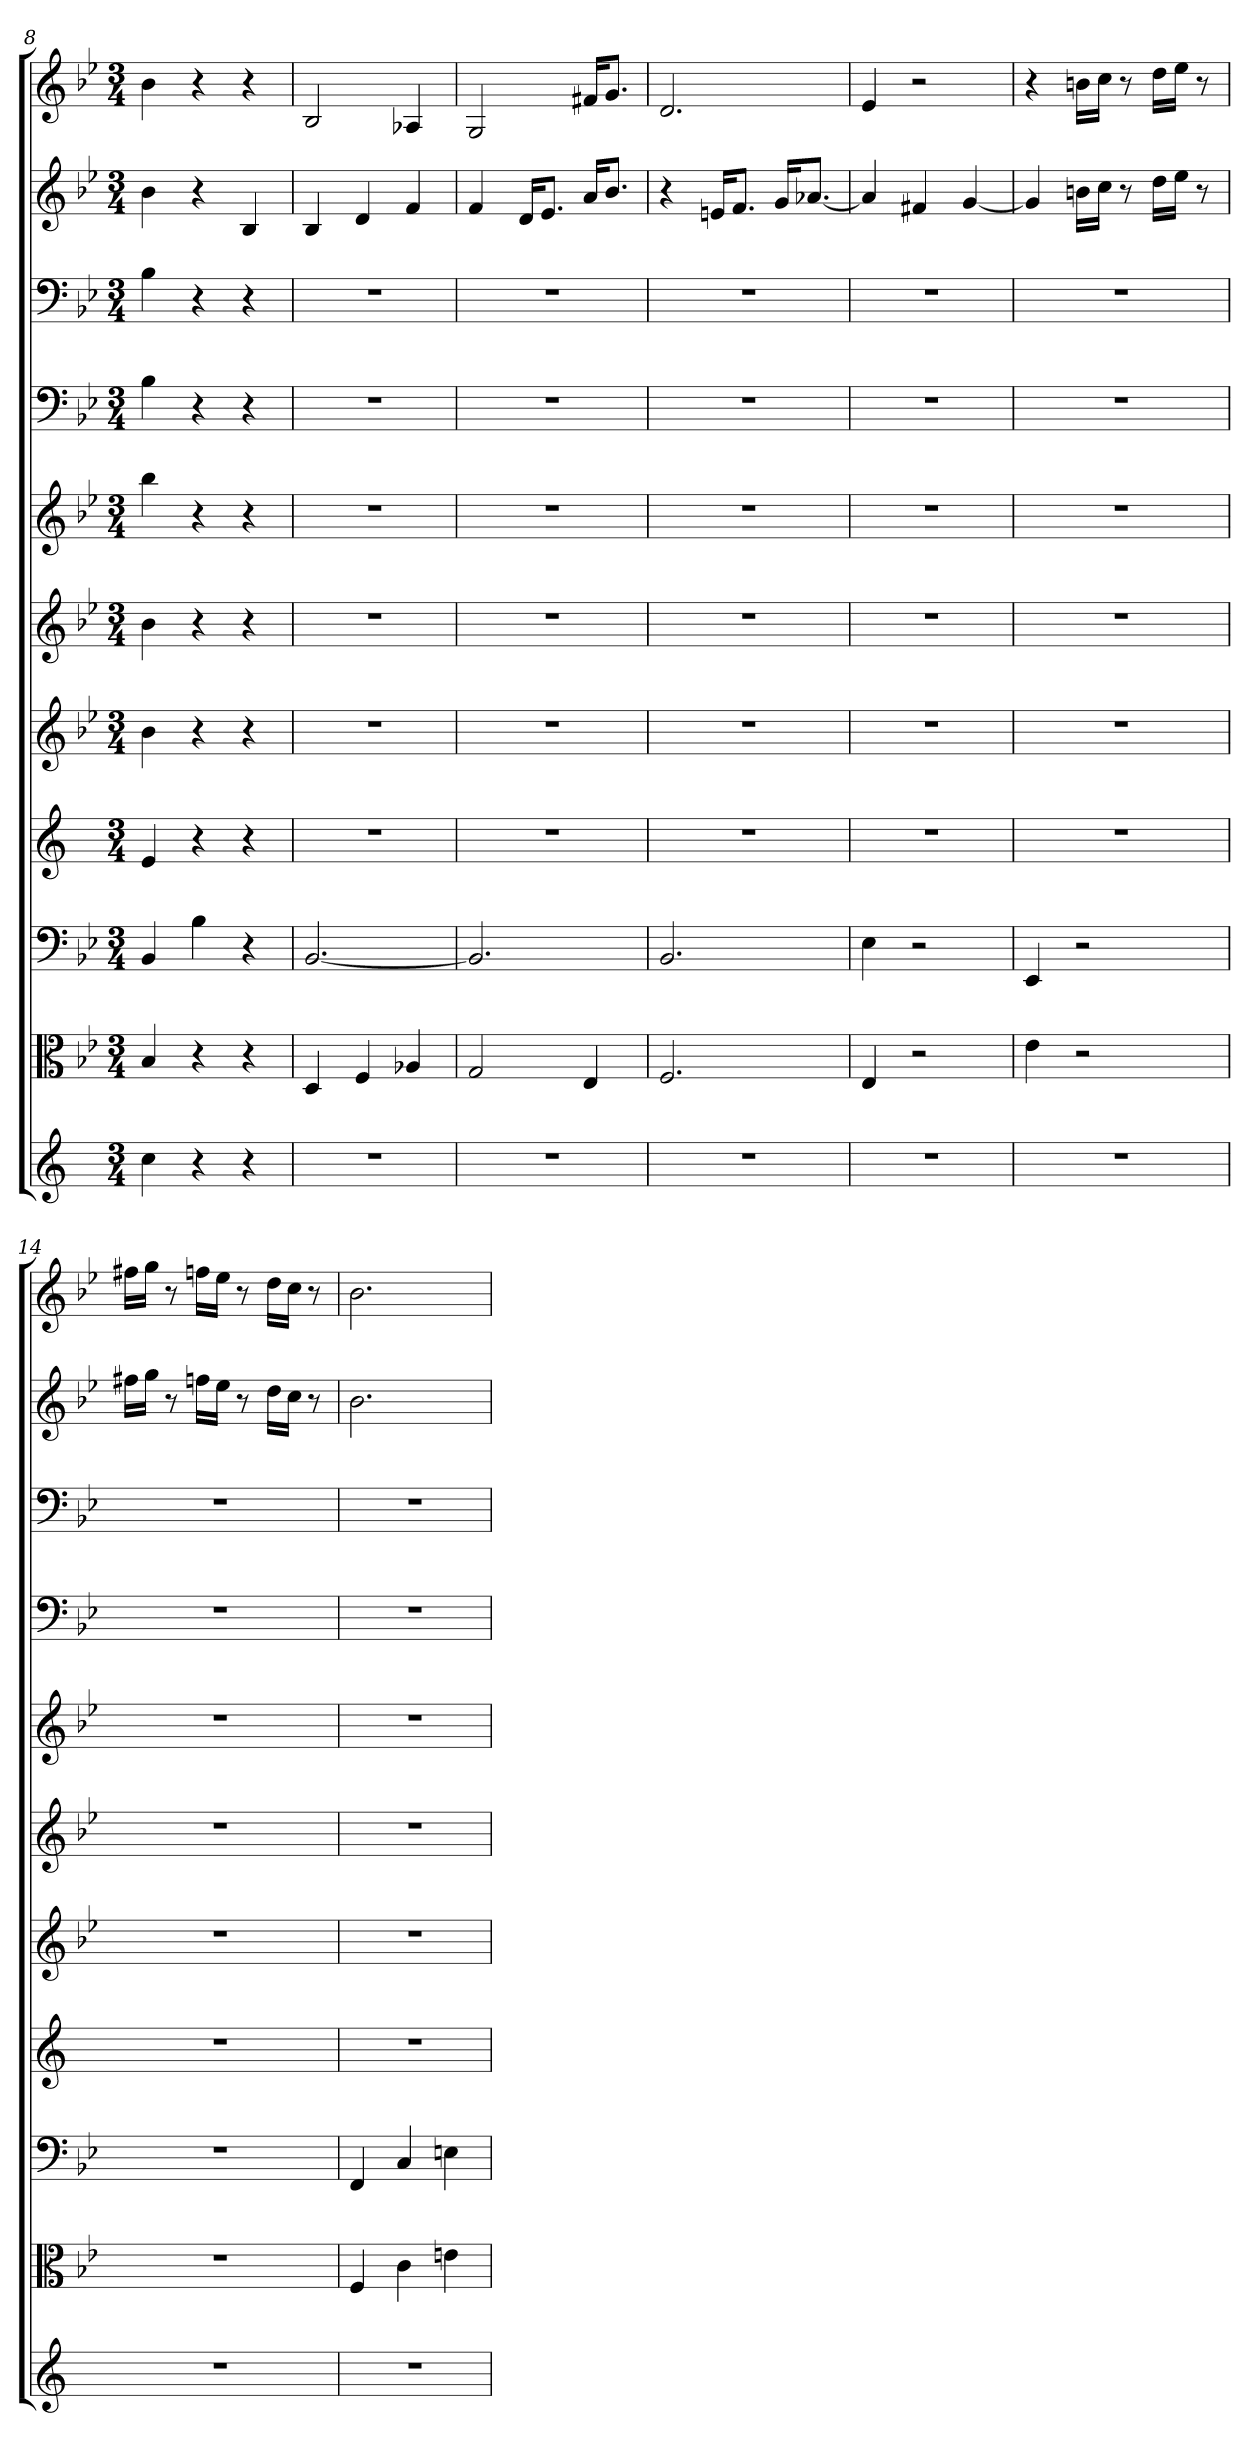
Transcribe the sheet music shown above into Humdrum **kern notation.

**kern	**kern	**kern	**kern	**kern	**kern	**kern	**kern	**kern	**kern	**kern
*part11	*part10	*part9	*part8	*part7	*part6	*part5	*part4	*part3	*part2	*part1
*staff11	*staff10	*staff9	*staff8	*staff7	*staff6	*staff5	*staff4	*staff3	*staff2	*staff1
*	*clefC3	*clefF4	*	*	*	*	*clefF4	*clefF4	*	*
*k[]	*k[b-e-]	*k[b-e-]	*k[]	*k[b-e-]	*k[b-e-]	*k[b-e-]	*k[b-e-]	*k[b-e-]	*k[b-e-]	*k[b-e-]
*M3/4	*M3/4	*M3/4	*M3/4	*M3/4	*M3/4	*M3/4	*M3/4	*M3/4	*M3/4	*M3/4
=8	=8	=8	=8	=8	=8	=8	=8	=8	=8	=8
4cc	4B-	4BB-	4e	4b-	4b-	4bb-	4B-	4B-	4b-	4b-
4r	4r	4B-	4r	4r	4r	4r	4r	4r	4r	4r
4r	4r	4r	4r	4r	4r	4r	4r	4r	4B-	4r
=9	=9	=9	=9	=9	=9	=9	=9	=9	=9	=9
2.r	4D	[2.BB-	2.r	2.r	2.r	2.r	2.r	2.r	4B-	2B-
.	4F	.	.	.	.	.	.	.	4d	.
.	4A-X	.	.	.	.	.	.	.	4f	4A-X
=10	=10	=10	=10	=10	=10	=10	=10	=10	=10	=10
2.r	2G	2.BB-]	2.r	2.r	2.r	2.r	2.r	2.r	4f	2G
.	.	.	.	.	.	.	.	.	16dKL	.
.	.	.	.	.	.	.	.	.	8.e-J	.
.	4E-	.	.	.	.	.	.	.	16aKL	16f#XKL
.	.	.	.	.	.	.	.	.	8.b-J	8.gJ
=11	=11	=11	=11	=11	=11	=11	=11	=11	=11	=11
2.r	2.F	2.BB-	2.r	2.r	2.r	2.r	2.r	2.r	4r	2.d
.	.	.	.	.	.	.	.	.	16enKL	.
.	.	.	.	.	.	.	.	.	8.fJ	.
.	.	.	.	.	.	.	.	.	16gKL	.
.	.	.	.	.	.	.	.	.	[8.a-XJ	.
=12	=12	=12	=12	=12	=12	=12	=12	=12	=12	=12
2.r	4E-	4E-	2.r	2.r	2.r	2.r	2.r	2.r	4a-]	4e-
.	2r	2r	.	.	.	.	.	.	4f#X	2r
.	.	.	.	.	.	.	.	.	[4g	.
=13	=13	=13	=13	=13	=13	=13	=13	=13	=13	=13
2.r	4e-	4EE-	2.r	2.r	2.r	2.r	2.r	2.r	4g]	4r
.	2r	2r	.	.	.	.	.	.	16bnLL	16bnLL
.	.	.	.	.	.	.	.	.	16ccJJ	16ccJJ
.	.	.	.	.	.	.	.	.	8r	8r
.	.	.	.	.	.	.	.	.	16ddLL	16ddLL
.	.	.	.	.	.	.	.	.	16ee-JJ	16ee-JJ
.	.	.	.	.	.	.	.	.	8r	8r
=14	=14	=14	=14	=14	=14	=14	=14	=14	=14	=14
2.r	2.r	2.r	2.r	2.r	2.r	2.r	2.r	2.r	16ff#XLL	16ff#XLL
.	.	.	.	.	.	.	.	.	16ggJJ	16ggJJ
.	.	.	.	.	.	.	.	.	8r	8r
.	.	.	.	.	.	.	.	.	16ffnLL	16ffnLL
.	.	.	.	.	.	.	.	.	16ee-JJ	16ee-JJ
.	.	.	.	.	.	.	.	.	8r	8r
.	.	.	.	.	.	.	.	.	16ddLL	16ddLL
.	.	.	.	.	.	.	.	.	16ccJJ	16ccJJ
.	.	.	.	.	.	.	.	.	8r	8r
=15	=15	=15	=15	=15	=15	=15	=15	=15	=15	=15
2.r	4F	4FF	2.r	2.r	2.r	2.r	2.r	2.r	2.b-	2.b-
.	4c	4C	.	.	.	.	.	.	.	.
.	4en	4En	.	.	.	.	.	.	.	.
=	=	=	=	=	=	=	=	=	=	=
*-	*-	*-	*-	*-	*-	*-	*-	*-	*-	*-
